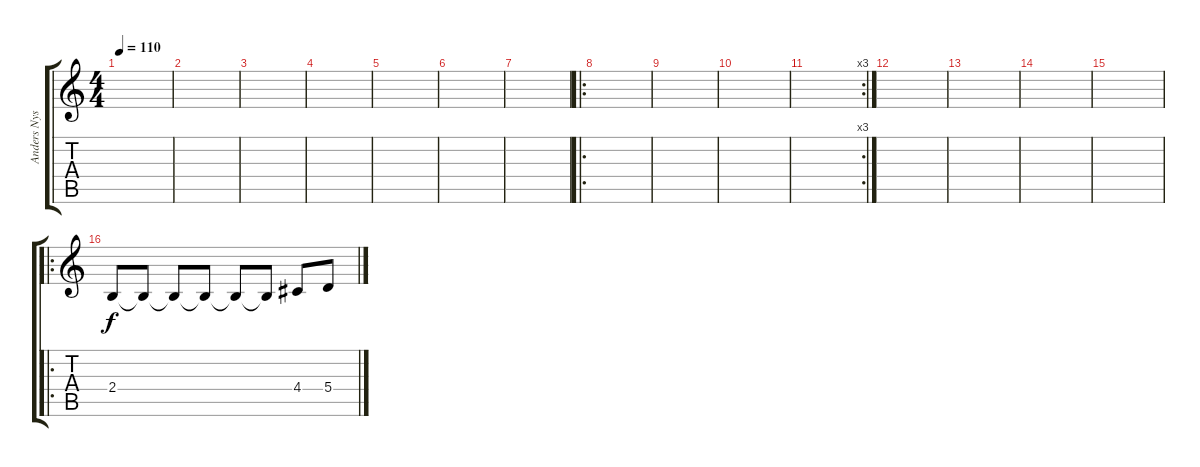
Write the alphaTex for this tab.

\track ("Anders Nystrom" "Anders Nys") {instrument distortionguitar}
\staff {score tabs}
\tuning (B3 Gb3 D3 A2 E2 B1) {hide}
\ts (4 4)
\tempo 110
\clef g2
\ks c
|
|
|
|
|
|
|
\ro
|
|
|
\rc 3
|
|
|
|
|
\ro
2.4.8 2.4{t}.8 2.4{t}.8 2.4{t}.8 2.4{t}.8 2.4{t}.8 4.4.8 5.4.8
